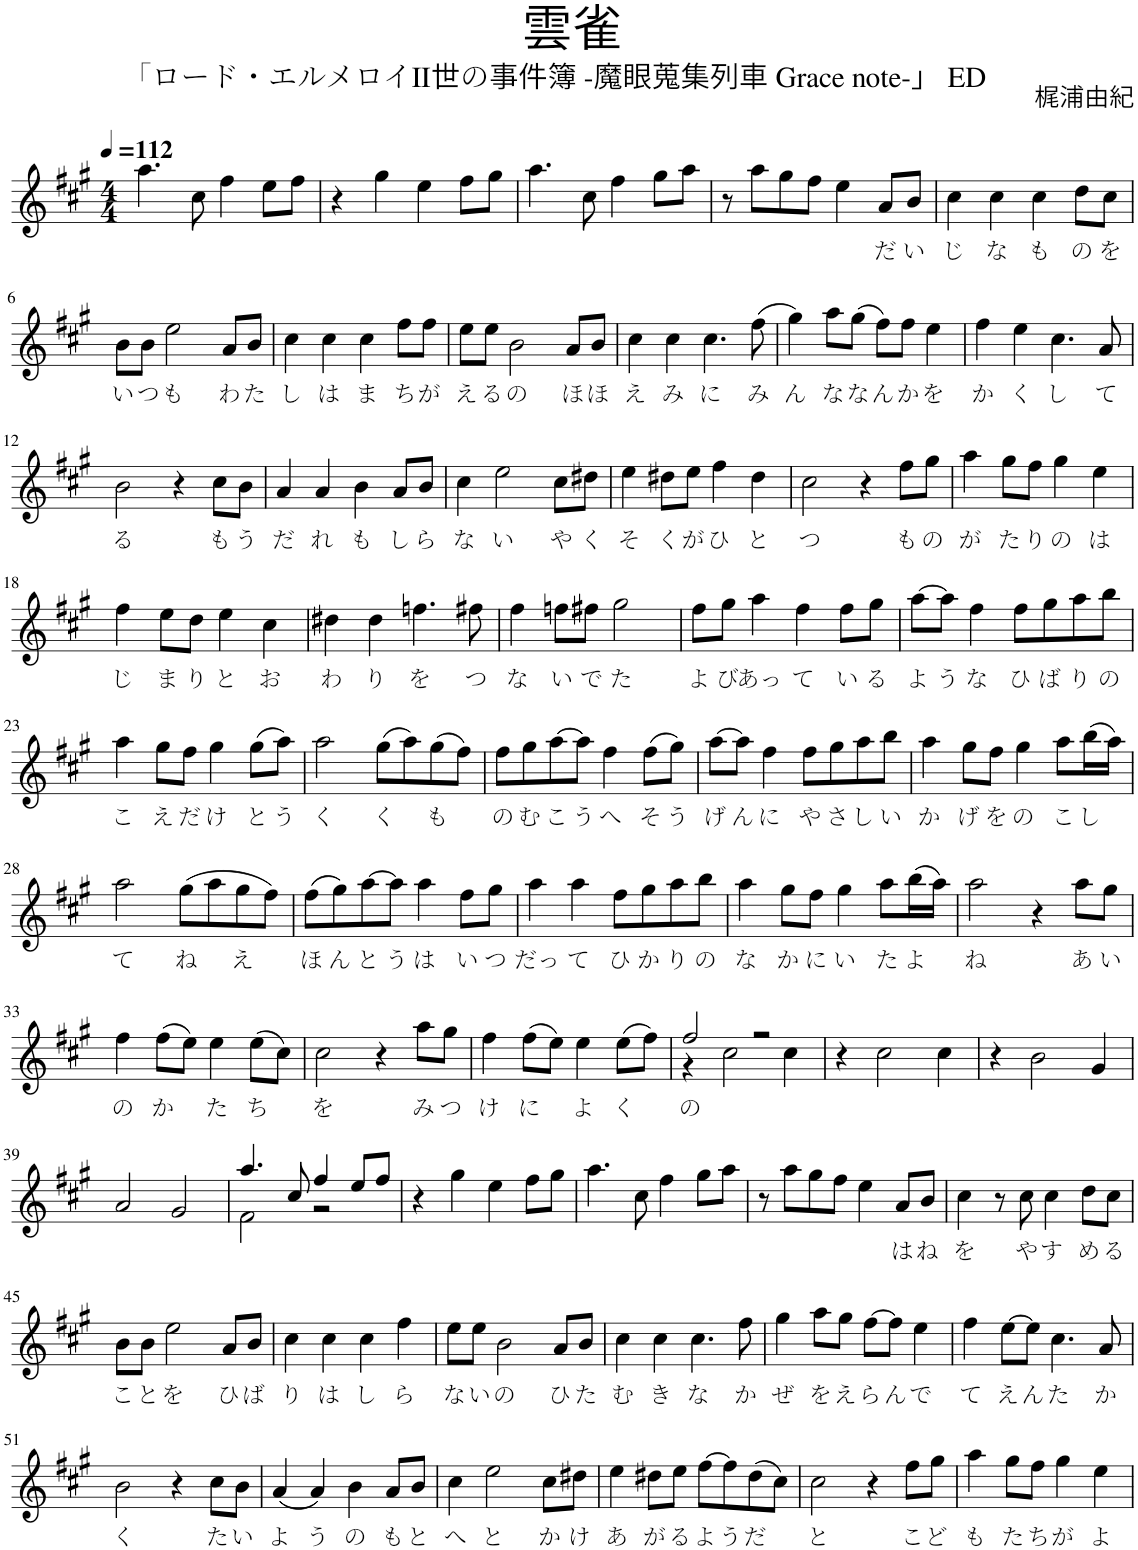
**kern	**text
*part1	*part1
*staff1	*staff1
*I"口琴	*
*clefG2	*
*k[f#c#g#]	*
*M4/4	*
*MM112	*
=1	=1
4.aa\	.
8cc#\	.
4ff#\	.
8ee\L	.
8ff#\J	.
=2	=2
4r	.
4gg#\	.
4ee\	.
8ff#\L	.
8gg#\J	.
=3	=3
4.aa\	.
8cc#\	.
4ff#\	.
8gg#\L	.
8aa\J	.
=4	=4
8r	.
8aa\L	.
8gg#\	.
8ff#\J	.
4ee\	.
!	!LO:LY:b
8a/L	だ
!	!LO:LY:b
8b/J	い
=5	=5
!	!LO:LY:b
4cc#\	じ
!	!LO:LY:b
4cc#\	な
!	!LO:LY:b
4cc#\	も
!	!LO:LY:b
8dd\L	の
!	!LO:LY:b
8cc#\J	を
!!LO:LB:g=z
=6	=6
!	!LO:LY:b
8b\L	い
!	!LO:LY:b
8b\J	つ
!	!LO:LY:b
2ee\	も
!	!LO:LY:b
8a/L	わ
!	!LO:LY:b
8b/J	た
=7	=7
!	!LO:LY:b
4cc#\	し
!	!LO:LY:b
4cc#\	は
!	!LO:LY:b
4cc#\	ま
!	!LO:LY:b
8ff#\L	ち
!	!LO:LY:b
8ff#\J	が
=8	=8
!	!LO:LY:b
8ee\L	え
!	!LO:LY:b
8ee\J	る
!	!LO:LY:b
2b\	の
!	!LO:LY:b
8a/L	ほ
!	!LO:LY:b
8b/J	ほ
=9	=9
!	!LO:LY:b
4cc#\	え
!	!LO:LY:b
4cc#\	み
!	!LO:LY:b
4.cc#\	に
!	!LO:LY:b
(8ff#\	み
=10	=10
!	!LO:LY:b
4gg#\)	ん
!	!LO:LY:b
8aa\L	な
!	!LO:LY:b
(8gg#\J	な
!	!LO:LY:b
8ff#\L)	ん
!	!LO:LY:b
8ff#\J	か
!	!LO:LY:b
4ee\	を
=11	=11
!	!LO:LY:b
4ff#\	か
!	!LO:LY:b
4ee\	く
!	!LO:LY:b
4.cc#\	し
!	!LO:LY:b
8a/	て
!!LO:LB:g=z
=12	=12
!	!LO:LY:b
2b\	る
4r	.
!	!LO:LY:b
8cc#\L	も
!	!LO:LY:b
8b\J	う
=13	=13
!	!LO:LY:b
4a/	だ
!	!LO:LY:b
4a/	れ
!	!LO:LY:b
4b\	も
!	!LO:LY:b
8a/L	し
!	!LO:LY:b
8b/J	ら
=14	=14
!	!LO:LY:b
4cc#\	な
!	!LO:LY:b
2ee\	い
!	!LO:LY:b
8cc#\L	や
!	!LO:LY:b
8dd#X\J	く
=15	=15
!	!LO:LY:b
4ee\	そ
!	!LO:LY:b
8dd#X\L	く
!	!LO:LY:b
8ee\J	が
!	!LO:LY:b
4ff#\	ひ
!	!LO:LY:b
4dd#\	と
=16	=16
!	!LO:LY:b
2cc#\	つ
4r	.
!	!LO:LY:b
8ff#\L	も
!	!LO:LY:b
8gg#\J	の
=17	=17
!	!LO:LY:b
4aa\	が
!	!LO:LY:b
8gg#\L	た
!	!LO:LY:b
8ff#\J	り
!	!LO:LY:b
4gg#\	の
!	!LO:LY:b
4ee\	は
!!LO:LB:g=z
=18	=18
!	!LO:LY:b
4ff#\	じ
!	!LO:LY:b
8ee\L	ま
!	!LO:LY:b
8dd\J	り
!	!LO:LY:b
4ee\	と
!	!LO:LY:b
4cc#\	お
=19	=19
!	!LO:LY:b
4dd#X\	わ
!	!LO:LY:b
4dd#\	り
!	!LO:LY:b
4.ffn\	を
!	!LO:LY:b
8ff#X\	つ
=20	=20
!	!LO:LY:b
4ff#\	な
!	!LO:LY:b
8ffn\L	い
!	!LO:LY:b
8ff#X\J	で
!	!LO:LY:b
2gg#\	た
=21	=21
!	!LO:LY:b
8ff#\L	よ
!	!LO:LY:b
8gg#\J	び
!	!LO:LY:b
4aa\	あっ
!	!LO:LY:b
4ff#\	て
!	!LO:LY:b
8ff#\L	い
!	!LO:LY:b
8gg#\J	る
=22	=22
!	!LO:LY:b
[8aa\L	よ
!	!LO:LY:b
8aa\J]	う
!	!LO:LY:b
4ff#\	な
!	!LO:LY:b
8ff#\L	ひ
!	!LO:LY:b
8gg#\	ば
!	!LO:LY:b
8aa\	り
!	!LO:LY:b
8bb\J	の
!!LO:LB:g=z
=23	=23
!	!LO:LY:b
4aa\	こ
!	!LO:LY:b
8gg#\L	え
!	!LO:LY:b
8ff#\J	だ
!	!LO:LY:b
4gg#\	け
!	!LO:LY:b
(8gg#\L	と
!	!LO:LY:b
8aa\J)	う
=24	=24
!	!LO:LY:b
2aa\	く
!	!LO:LY:b
(8gg#\L	く
8aa\)	.
!	!LO:LY:b
(8gg#\	も
8ff#\J)	.
=25	=25
!	!LO:LY:b
8ff#\L	の
!	!LO:LY:b
8gg#\	む
!	!LO:LY:b
[8aa\	こ
!	!LO:LY:b
8aa\J]	う
!	!LO:LY:b
4ff#\	へ
!	!LO:LY:b
(8ff#\L	そ
!	!LO:LY:b
8gg#\J)	う
=26	=26
!	!LO:LY:b
[8aa\L	げ
!	!LO:LY:b
8aa\J]	ん
!	!LO:LY:b
4ff#\	に
!	!LO:LY:b
8ff#\L	や
!	!LO:LY:b
8gg#\	さ
!	!LO:LY:b
8aa\	し
!	!LO:LY:b
8bb\J	い
=27	=27
!	!LO:LY:b
4aa\	か
!	!LO:LY:b
8gg#\L	げ
!	!LO:LY:b
8ff#\J	を
!	!LO:LY:b
4gg#\	の
!	!LO:LY:b
8aa\L	こ
!	!LO:LY:b
(16bb\L	し
16aa\JJ)	.
!!LO:LB:g=z
=28	=28
!	!LO:LY:b
2aa\	て
!	!LO:LY:b
(8gg#\L	ね
8aa\	.
!	!LO:LY:b
8gg#\	え
8ff#\J)	.
=29	=29
!	!LO:LY:b
(8ff#\L	ほ
!	!LO:LY:b
8gg#\)	ん
!	!LO:LY:b
[8aa\	と
!	!LO:LY:b
8aa\J]	う
!	!LO:LY:b
4aa\	は
!	!LO:LY:b
8ff#\L	い
!	!LO:LY:b
8gg#\J	つ
=30	=30
!	!LO:LY:b
4aa\	だっ
!	!LO:LY:b
4aa\	て
!	!LO:LY:b
8ff#\L	ひ
!	!LO:LY:b
8gg#\	か
!	!LO:LY:b
8aa\	り
!	!LO:LY:b
8bb\J	の
=31	=31
!	!LO:LY:b
4aa\	な
!	!LO:LY:b
8gg#\L	か
!	!LO:LY:b
8ff#\J	に
!	!LO:LY:b
4gg#\	い
!	!LO:LY:b
8aa\L	た
!	!LO:LY:b
(16bb\L	よ
16aa\JJ)	.
=32	=32
!	!LO:LY:b
2aa\	ね
4r	.
!	!LO:LY:b
8aa\L	あ
!	!LO:LY:b
8gg#\J	い
!!LO:LB:g=z
=33	=33
!	!LO:LY:b
4ff#\	の
!	!LO:LY:b
(8ff#\L	か
8ee\J)	.
!	!LO:LY:b
4ee\	た
!	!LO:LY:b
(8ee\L	ち
8cc#\J)	.
=34	=34
!	!LO:LY:b
2cc#\	を
4r	.
!	!LO:LY:b
8aa\L	み
!	!LO:LY:b
8gg#\J	つ
=35	=35
!	!LO:LY:b
4ff#\	け
!	!LO:LY:b
(8ff#\L	に
8ee\J)	.
!	!LO:LY:b
4ee\	よ
!	!LO:LY:b
(8ee\L	く
8ff#\J)	.
=36	=36
!	!LO:LY:b
*^	*
2ff#/	4r	の
.	2cc#\	.
2r	.	.
.	4cc#\	.
*v	*v	*
=37	=37
4r	.
2cc#\	.
4cc#\	.
=38	=38
4r	.
2b\	.
4g#/	.
!!LO:LB:g=z
=39	=39
2a/	.
2g#/	.
=40	=40
*^	*
4.aa/	2f#\	.
8cc#/	.	.
4ff#/	2r	.
8ee/L	.	.
8ff#/J	.	.
*v	*v	*
=41	=41
4r	.
4gg#\	.
4ee\	.
8ff#\L	.
8gg#\J	.
=42	=42
4.aa\	.
8cc#\	.
4ff#\	.
8gg#\L	.
8aa\J	.
=43	=43
8r	.
8aa\L	.
8gg#\	.
8ff#\J	.
4ee\	.
!	!LO:LY:b
8a/L	は
!	!LO:LY:b
8b/J	ね
=44	=44
!	!LO:LY:b
4cc#\	を
8r	.
!	!LO:LY:b
8cc#\	や
!	!LO:LY:b
4cc#\	す
!	!LO:LY:b
8dd\L	め
!	!LO:LY:b
8cc#\J	る
!!LO:LB:g=z
=45	=45
!	!LO:LY:b
8b\L	こ
!	!LO:LY:b
8b\J	と
!	!LO:LY:b
2ee\	を
!	!LO:LY:b
8a/L	ひ
!	!LO:LY:b
8b/J	ば
=46	=46
!	!LO:LY:b
4cc#\	り
!	!LO:LY:b
4cc#\	は
!	!LO:LY:b
4cc#\	し
!	!LO:LY:b
4ff#\	ら
=47	=47
!	!LO:LY:b
8ee\L	な
!	!LO:LY:b
8ee\J	い
!	!LO:LY:b
2b\	の
!	!LO:LY:b
8a/L	ひ
!	!LO:LY:b
8b/J	た
=48	=48
!	!LO:LY:b
4cc#\	む
!	!LO:LY:b
4cc#\	き
!	!LO:LY:b
4.cc#\	な
!	!LO:LY:b
8ff#\	か
=49	=49
!	!LO:LY:b
4gg#\	ぜ
!	!LO:LY:b
8aa\L	を
!	!LO:LY:b
8gg#\J	え
!	!LO:LY:b
[8ff#\L	ら
!	!LO:LY:b
8ff#\J]	ん
!	!LO:LY:b
4ee\	で
=50	=50
!	!LO:LY:b
4ff#\	て
!	!LO:LY:b
[8ee\L	え
!	!LO:LY:b
8ee\J]	ん
!	!LO:LY:b
4.cc#\	た
!	!LO:LY:b
8a/	か
!!LO:LB:g=z
=51	=51
!	!LO:LY:b
2b\	く
4r	.
!	!LO:LY:b
8cc#\L	た
!	!LO:LY:b
8b\J	い
=52	=52
!	!LO:LY:b
(4a/	よ
!	!LO:LY:b
4a/)	う
!	!LO:LY:b
4b\	の
!	!LO:LY:b
8a/L	も
!	!LO:LY:b
8b/J	と
=53	=53
!	!LO:LY:b
4cc#\	へ
!	!LO:LY:b
2ee\	と
!	!LO:LY:b
8cc#\L	か
!	!LO:LY:b
8dd#X\J	け
=54	=54
!	!LO:LY:b
4ee\	あ
!	!LO:LY:b
8dd#X\L	が
!	!LO:LY:b
8ee\J	る
!	!LO:LY:b
[8ff#\L	よ
!	!LO:LY:b
8ff#\]	う
!	!LO:LY:b
(8dd#\	だ
8cc#\J)	.
=55	=55
!	!LO:LY:b
2cc#\	と
4r	.
!	!LO:LY:b
8ff#\L	こ
!	!LO:LY:b
8gg#\J	ど
=56	=56
!	!LO:LY:b
4aa\	も
!	!LO:LY:b
8gg#\L	た
!	!LO:LY:b
8ff#\J	ち
!	!LO:LY:b
4gg#\	が
!	!LO:LY:b
4ee\	よ
=	=
*-	*-
